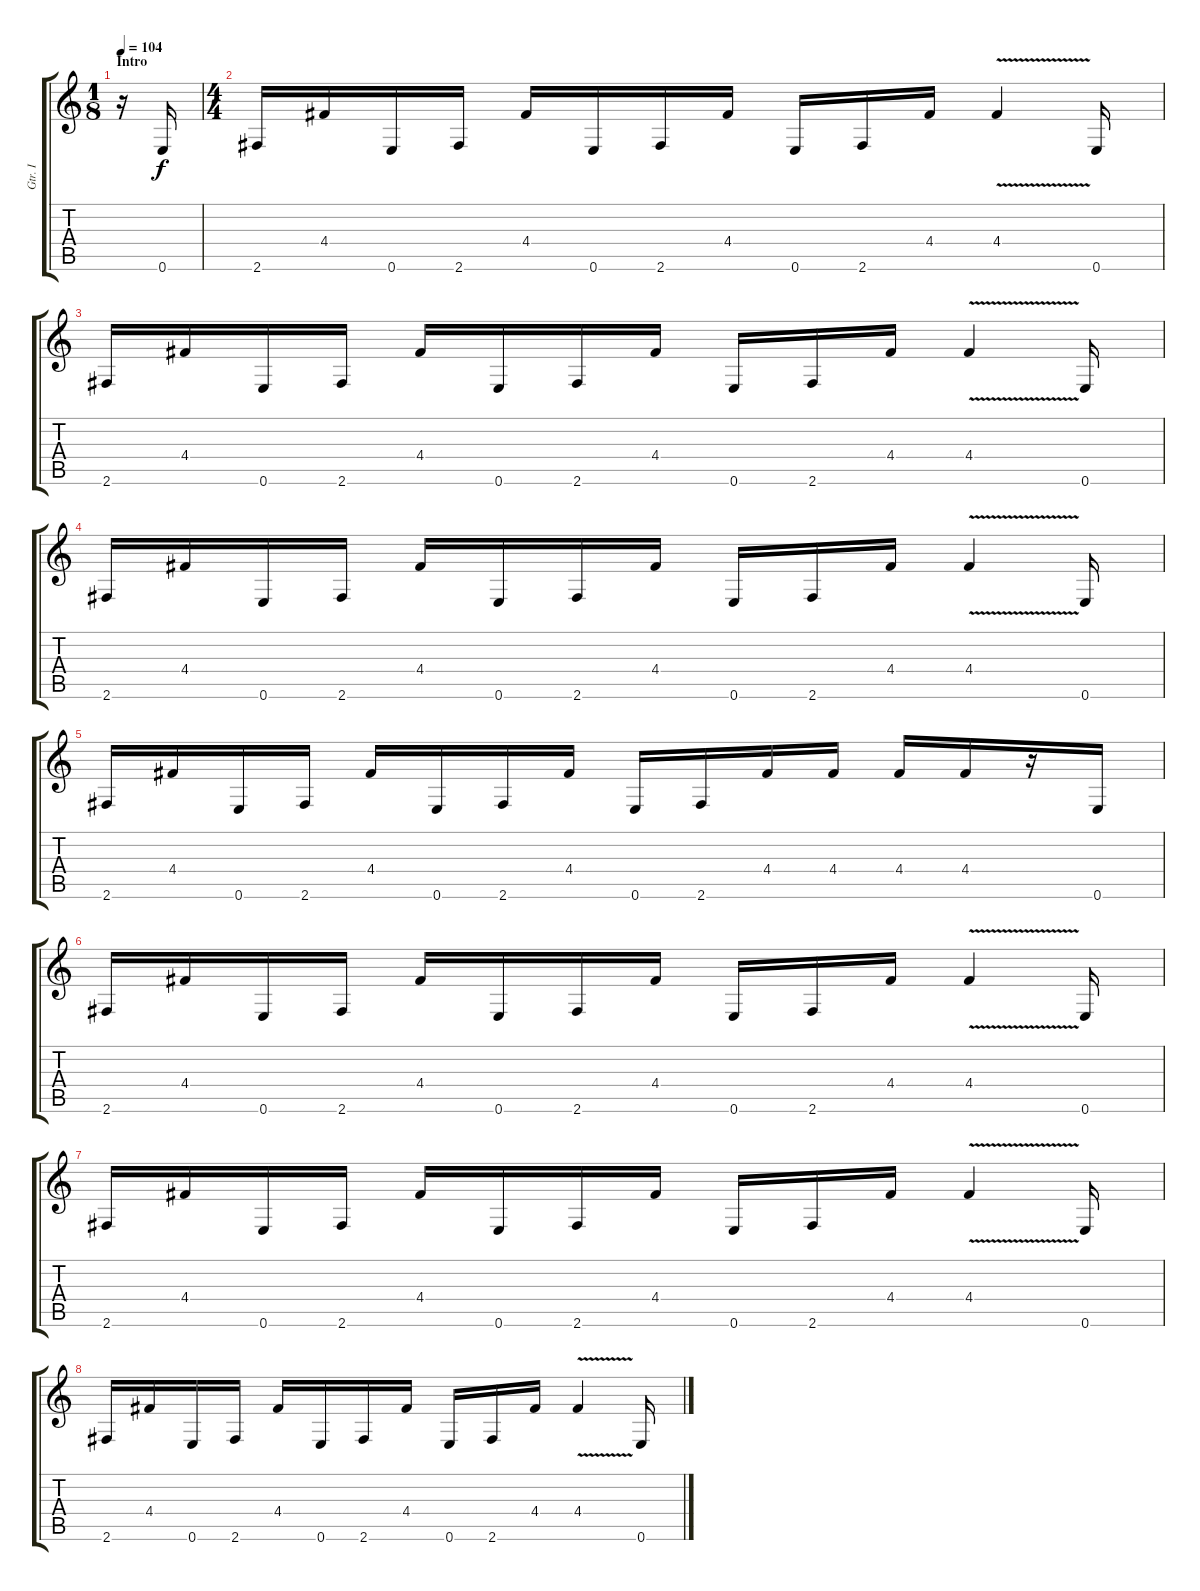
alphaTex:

\track ("Gtr. I" "Gtr. I") {instrument overdrivenguitar}
\staff {score tabs}
\tuning (E4 B3 G3 D3 A2 E2) {hide}
\ts (1 8)
\section ("" "Intro")
\tempo 104
\clef g2
\ks c
r.16{dy f instrument overdrivenguitar} 0.6.16 |
\ts (4 4)
2.6.16 4.4.16 0.6.16 2.6.16 4.4.16 0.6.16 2.6.16 4.4.16 0.6.16 2.6.16 4.4.16 4.4{v}.4 0.6.16 |
2.6.16 4.4.16 0.6.16 2.6.16 4.4.16 0.6.16 2.6.16 4.4.16 0.6.16 2.6.16 4.4.16 4.4{v}.4 0.6.16 |
2.6.16 4.4.16 0.6.16 2.6.16 4.4.16 0.6.16 2.6.16 4.4.16 0.6.16 2.6.16 4.4.16 4.4{v}.4 0.6.16 |
2.6.16 4.4.16 0.6.16 2.6.16 4.4.16 0.6.16 2.6.16 4.4.16 0.6.16 2.6.16 4.4.16 4.4.16 4.4.16 4.4.16 r.16 0.6.16 |
2.6.16 4.4.16 0.6.16 2.6.16 4.4.16 0.6.16 2.6.16 4.4.16 0.6.16 2.6.16 4.4.16 4.4{v}.4 0.6.16 |
2.6.16 4.4.16 0.6.16 2.6.16 4.4.16 0.6.16 2.6.16 4.4.16 0.6.16 2.6.16 4.4.16 4.4{v}.4 0.6.16 |
2.6.16 4.4.16 0.6.16 2.6.16 4.4.16 0.6.16 2.6.16 4.4.16 0.6.16 2.6.16 4.4.16 4.4{v}.4 0.6.16
